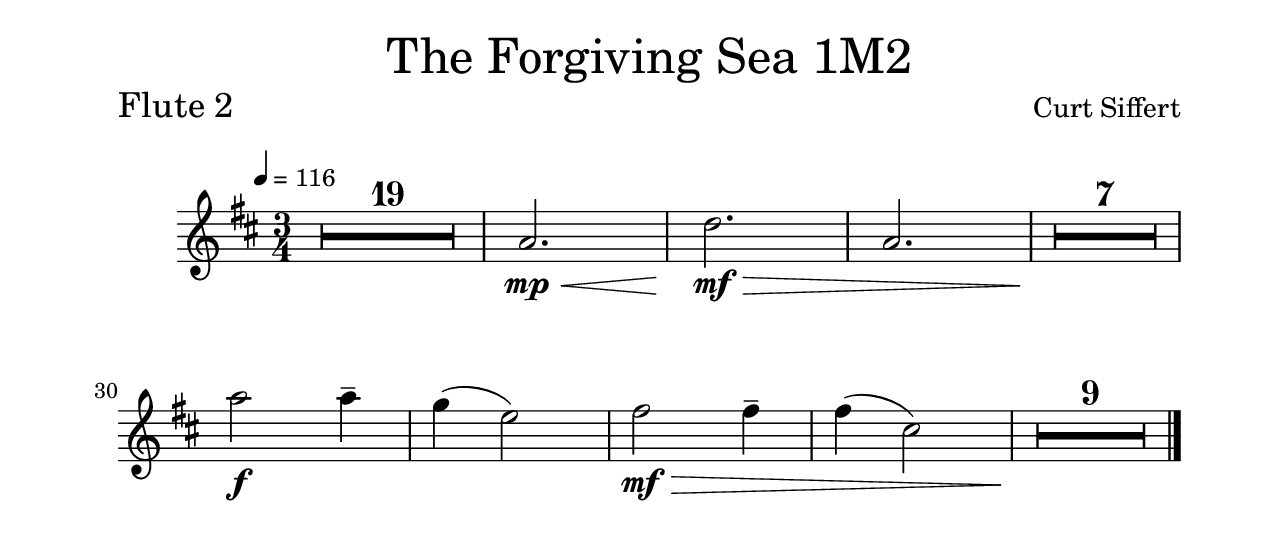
\version "2.16.0"
\include "english.ly"
\include "../lib/parts.ily"

\paper {
	ragged-last-bottom = ##t
}

\header {
  	poet = \markup \larger \larger "Flute 2"
}

\version "2.15.43"
\include "english.ly"

fluteTwoNotes = \relative c'' {

	\time 3/4
	\key d \major
	\set tieWaitForNote = ##t
	
	R2.*19
	
	a2.\mp\< |
	d2.\mf\!\> |
	a2. |
	
	R2.*7\!
	
	\tag #'part { \break }
	
	a'2\f a4-- |
	g(e2) |
	fs2\mf\> fs4--
	fs(cs2)
	
	R2.*9\!
	
	\bar "|."
		
}


<<
	\new Staff \relative c'' { 
		\everyPartScore
		\keepWithTag #'part \fluteTwoNotes 		
	}	
>>
